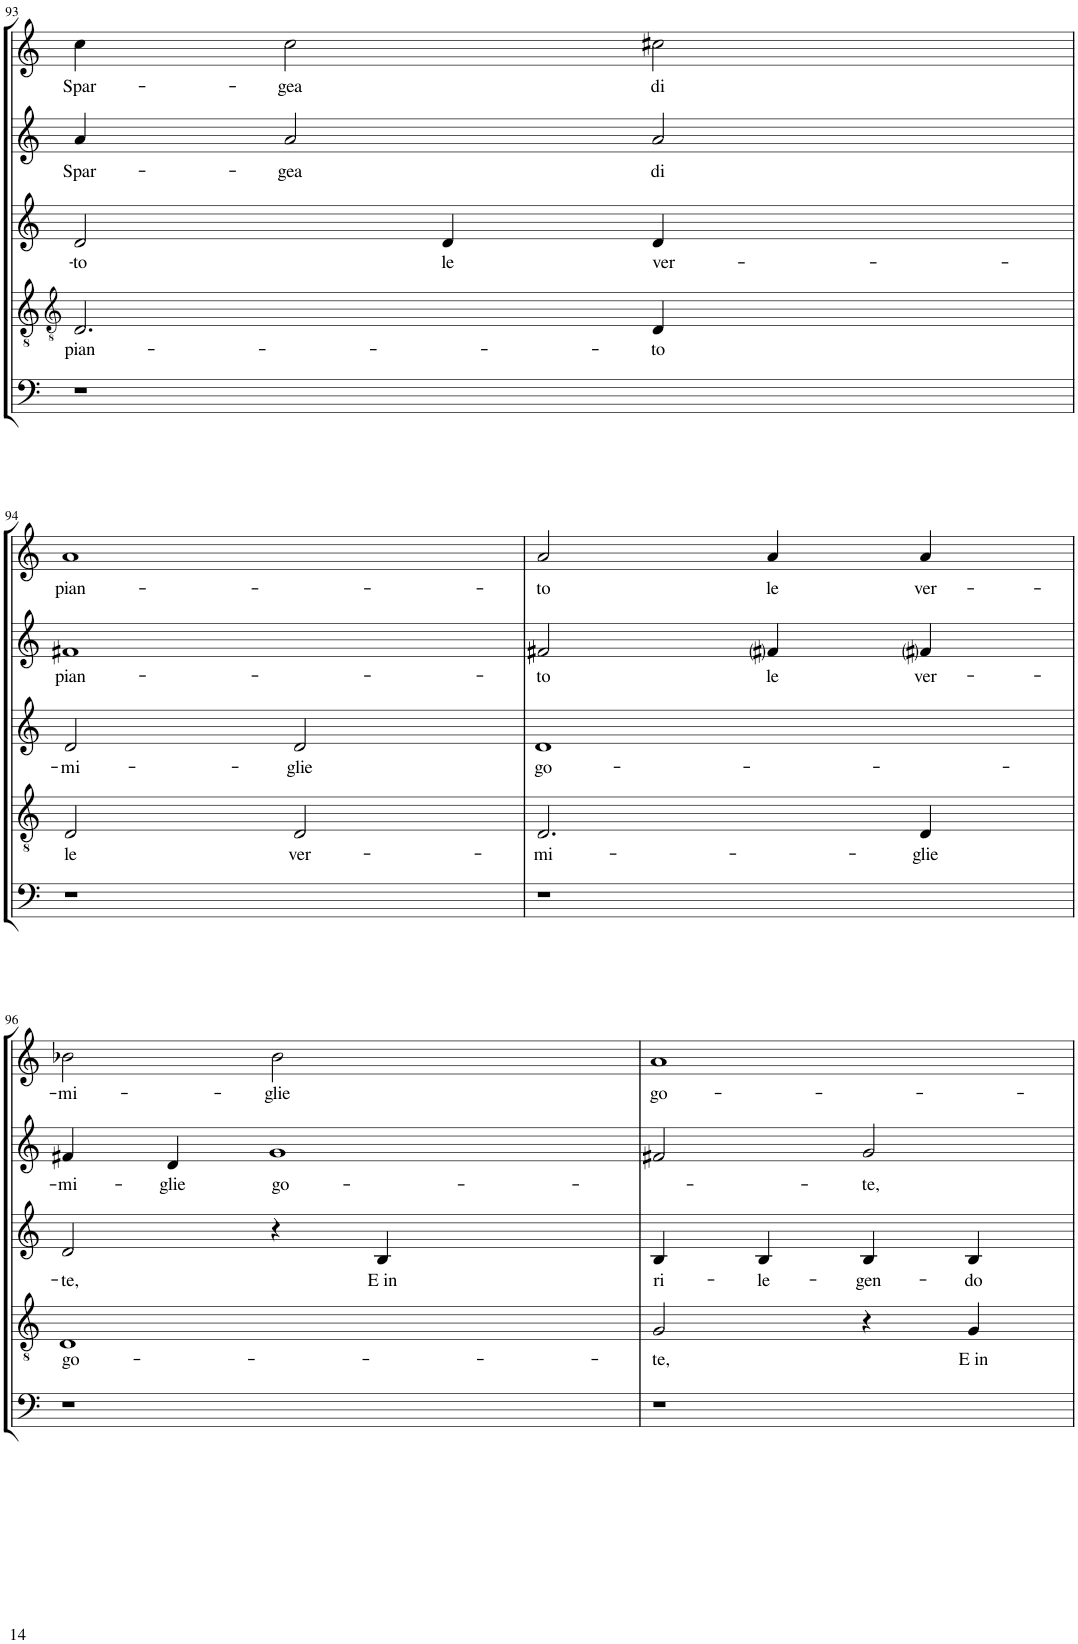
**kern	**kern	**text	**kern	**text	**kern	**text	**kern	**text
*part5	*part4	*part4	*part3	*part3	*part2	*part2	*part1	*part1
*staff5	*staff4	*staff4	*staff3	*staff3	*staff2	*staff2	*staff1	*staff1
*I"Basso	*I"Tenore	*	*I"Alto	*	*I"Quinto	*	*I"Canto	*
!!LO:PB:g=z
*clefF4	*clefGv2	*	*clefG2	*	*clefG2	*	*clefG2	*
*k[]	*k[]	*	*k[]	*	*k[]	*	*k[]	*
*M4/4	*M4/4	*	*M4/4	*	*M4/4	*	*M4/4	*
=93	=93	=93	=93	=93	=93	=93	=93	=93
!	!	!LO:LY:b	!	!LO:LY:b	!	!LO:LY:b	!	!LO:LY:b
1r	2.D/	pian-	2d/	-to	4a/	Spar-	4cc\	Spar-
!	!	!	!	!	!	!LO:LY:b	!	!LO:LY:b
.	.	.	.	.	2a/	-gea	2cc\	-gea
!	!	!	!	!LO:LY:b	!	!	!	!
.	.	.	4d/	le	.	.	.	.
!	!	!LO:LY:b	!	!LO:LY:b	!	!LO:LY:b	!	!LO:LY:b
.	4D/	-to	4d/	ver-	[4a/	di	[4cc#X\	di
4ryy	4ryy	.	4ryy	.	4ryy	.	4ryy	.
!!LO:LB:g=z
=94	=94	=94	=94	=94	=94	=94	=94	=94
!	!	!LO:LY:b	!	!LO:LY:b	!	!LO:LY:b	!	!LO:LY:b
1r	2D/	le	2d/	-mi-	1f#X	pian-	1a	pian-
!	!	!LO:LY:b	!	!LO:LY:b	!	!	!	!
.	2D/	ver-	2d/	-glie	.	.	.	.
4ryy	4ryy	.	4ryy	.	4a/]	.	4cc#\]	.
=95	=95	=95	=95	=95	=95	=95	=95	=95
!	!	!LO:LY:b	!	!LO:LY:b	!	!LO:LY:b	!	!LO:LY:b
1r	2.D/	-mi-	1d	go-	2f#X/	-to	2a/	-to
!	!	!	!	!	!	!LO:LY:b	!	!LO:LY:b
.	.	.	.	.	4f#i/	le	4a/	le
!	!	!LO:LY:b	!	!	!	!LO:LY:b	!	!LO:LY:b
.	4D/	-glie	.	.	4f#i/	ver-	4a/	ver-
!!LO:LB:g=z
=96	=96	=96	=96	=96	=96	=96	=96	=96
!	!	!LO:LY:b	!	!LO:LY:b	!	!LO:LY:b	!	!LO:LY:b
1r	1D	go-	2d/	-te,	4f#X/	-mi-	2b-X\	-mi-
!	!	!	!	!	!	!LO:LY:b	!	!
.	.	.	.	.	4d/	-glie	.	.
!	!	!	!	!	!	!LO:LY:b	!	!LO:LY:b
.	.	.	4r	.	[2g	go-	2b-\	-glie
!	!	!	!	!LO:LY:b	!	!	!	!
.	.	.	4B/	E in	.	.	.	.
2ryy	2ryy	.	2ryy	.	2ryy	.	2ryy	.
=97	=97	=97	=97	=97	=97	=97	=97	=97
!	!	!LO:LY:b	!	!LO:LY:b	!	!	!	!LO:LY:b
1r	2G/	-te,	4B/	ri-	2f#X/	.	1a	go-
!	!	!	!	!LO:LY:b	!	!	!	!
.	.	.	4B/	-le-	.	.	.	.
!	!	!	!	!LO:LY:b	!	!	!	!
.	4r	.	4B/	-gen-	2g]	.	.	.
!	!	!LO:LY:b	!	!LO:LY:b	!	!	!	!
.	4G/	E in	4B/	-do	.	.	.	.
!	!	!	!	!	!	!LO:LY:b	!	!
2ryy	2ryy	.	2ryy	.	2g/	-te,	2ryy	.
=	=	=	=	=	=	=	=	=
*-	*-	*-	*-	*-	*-	*-	*-	*-
